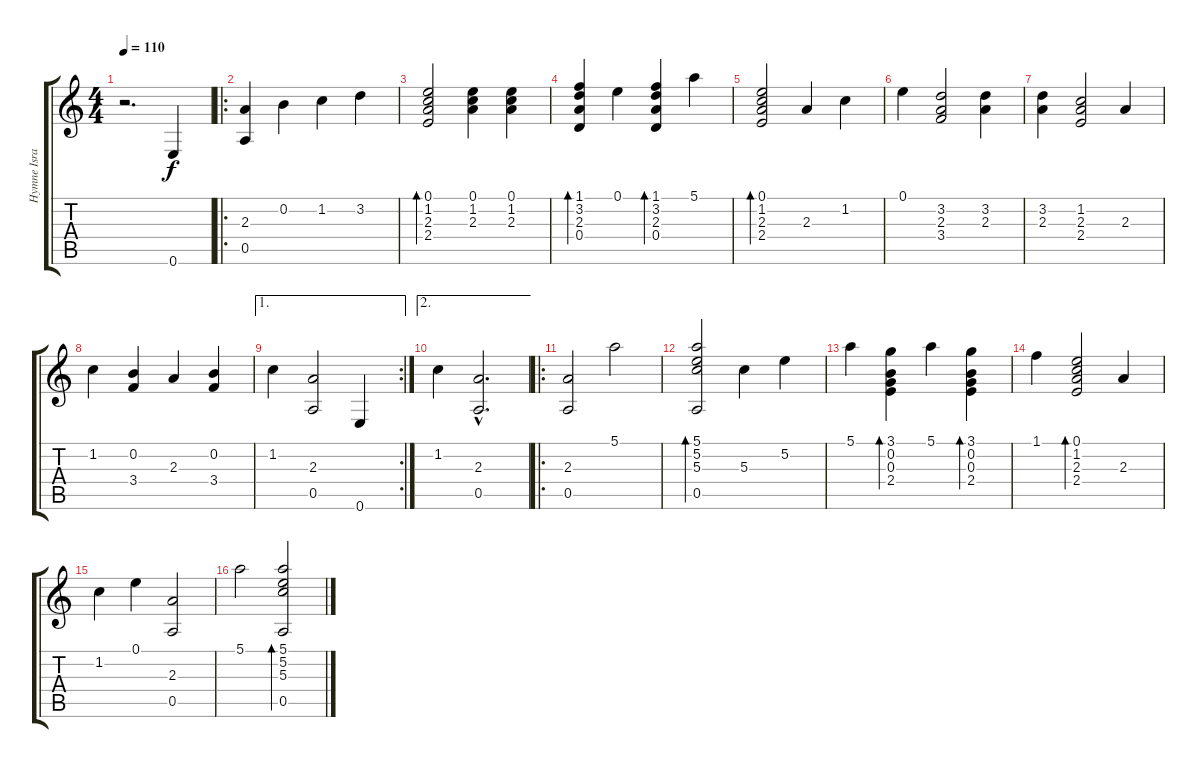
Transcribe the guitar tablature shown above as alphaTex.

\track ("Hymne Israélien" "Hymne Isra") {instrument acousticguitarnylon}
\staff {score tabs}
\tuning (E4 B3 G3 D3 A2 E2) {hide}
\ts (4 4)
\tempo 110
\clef g2
\ks c
r.2{d dy f instrument acousticguitarnylon} 0.6.4 |
\ro
(2.3 0.5).4 0.2.4 1.2.4 3.2.4 |
(0.1 1.2 2.3 2.4).2{bd 240} (0.1 1.2 2.3).4 (0.1 1.2 2.3).4 |
(1.1 3.2 2.3 0.4).4{bd 60} 0.1.4 (1.1 3.2 2.3 0.4).4{bd 60} 5.1.4 |
(0.1 1.2 2.3 2.4).2{bd 120} 2.3.4 1.2.4 |
0.1.4 (3.2 2.3 3.4).2 (3.2 2.3).4 |
(3.2 2.3).4 (1.2 2.3 2.4).2 2.3.4 |
1.2.4 (0.2 3.4).4 2.3.4 (0.2 3.4).4 |
\ae 1
\rc 2
1.2.4 (2.3 0.5).2 0.6.4 |
\ae 2
1.2.4 (2.3{hac} 0.5{hac}).2{d} |
\ro
(2.3 0.5).2 5.1.2 |
(5.1 5.2 5.3 0.5).2{bd 60} 5.3.4 5.2.4 |
5.1.4 (3.1 0.2 0.3 2.4).4{bd 60} 5.1.4 (3.1 0.2 0.3 2.4).4{bd 60} |
1.1.4 (0.1 1.2 2.3 2.4).2{bd 60} 2.3.4 |
1.2.4 0.1.4 (2.3 0.5).2 |
5.1.2 (5.1 5.2 5.3 0.5).2{bd 60}
